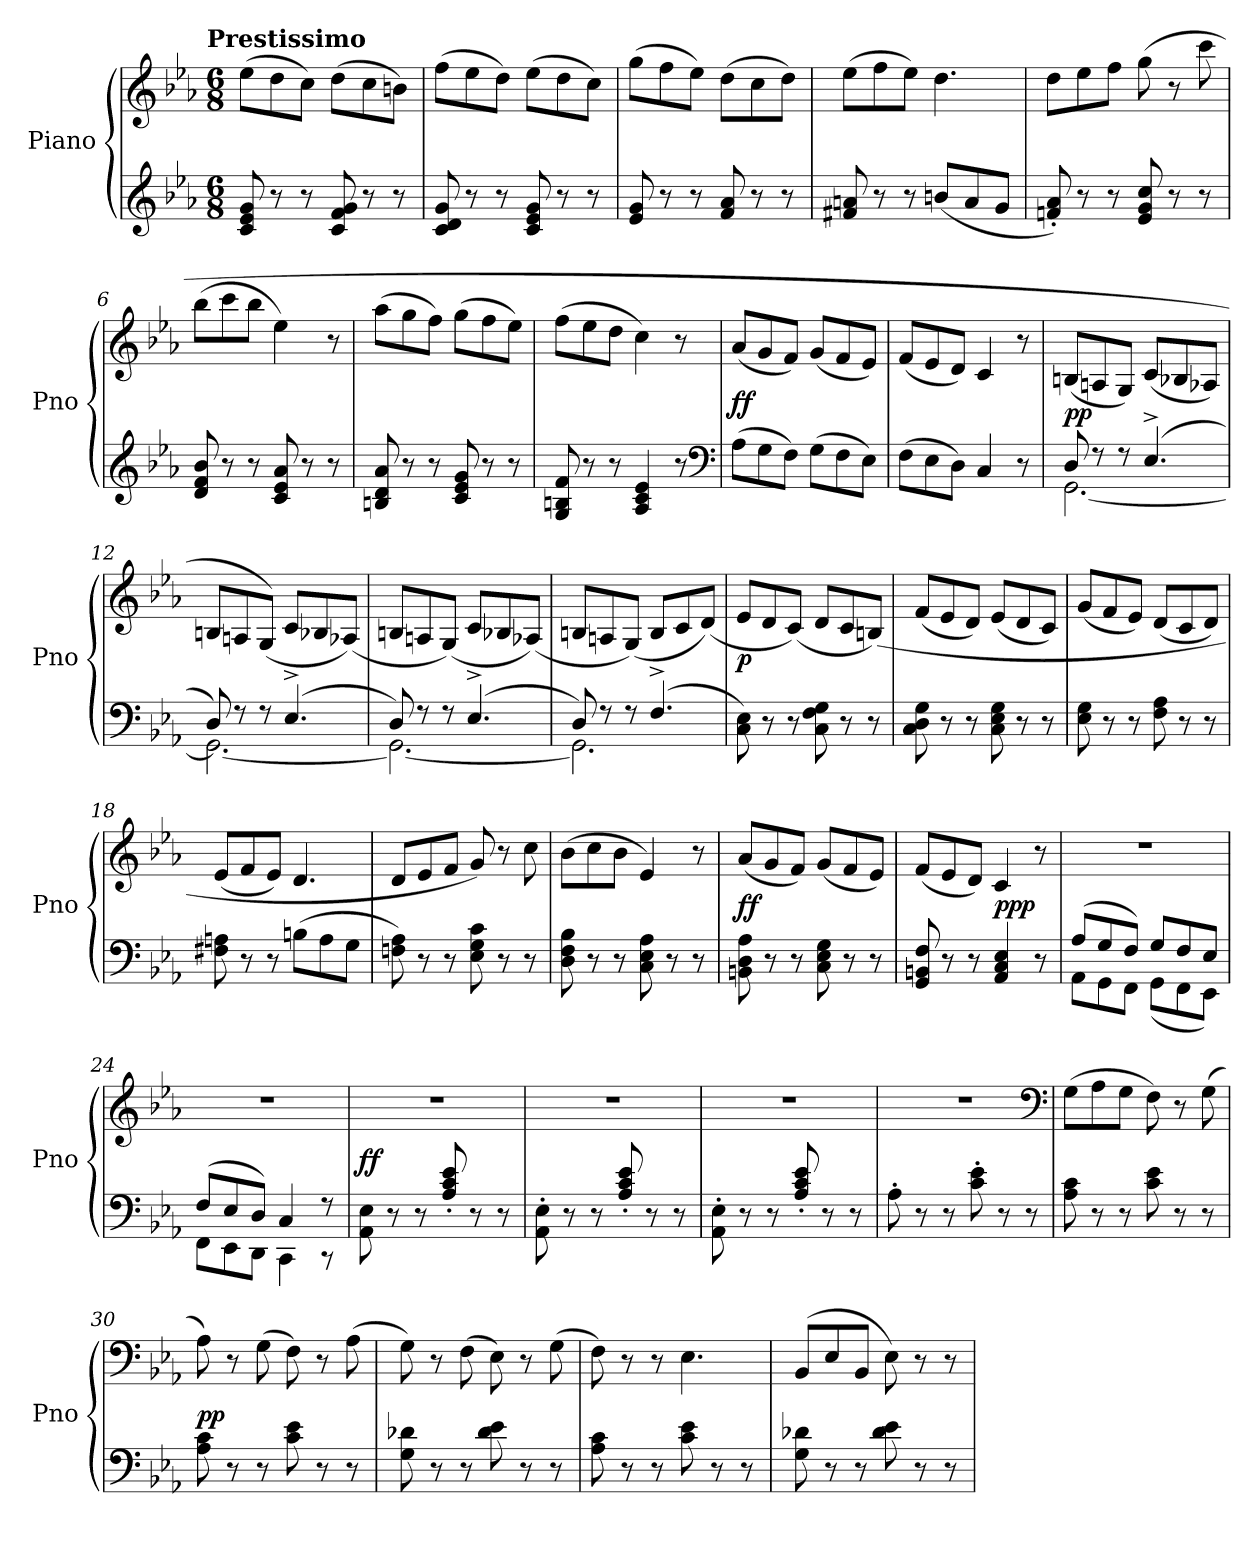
**kern	**kern	**dynam
*part1	*part1	*part1
*staff2	*staff1	*staff1/2
*I"Piano	*	*
*I'Pno	*	*
*clefG2	*clefG2	*
*k[b-e-a-]	*k[b-e-a-]	*
!!LO:TX:omd:t=Prestissimo
*M6/8	*M6/8	*
*MM220	*MM220	*
=1	=1	=1
8c/ 8e-/ 8g/	(8ee-\L	.
8r	8dd\	.
8r	8cc\J)	.
8c/ 8f/ 8g/	(8dd\L	.
8r	8cc\	.
8r	8bn\J)	.
=2	=2	=2
8c/ 8d/ 8g/	(8ff\L	.
8r	8ee-\	.
8r	8dd\J)	.
8c/ 8e-/ 8g/	(8ee-\L	.
8r	8dd\	.
8r	8cc\J)	.
=3	=3	=3
8e-/ 8g/	(8gg\L	.
8r	8ff\	.
8r	8ee-\J)	.
8f/ 8a-/	(8dd\L	.
8r	8cc\	.
8r	8dd\J)	.
=4	=4	=4
8f#X/ 8an/	(8ee-\L	.
8r	8ff\	.
8r	8ee-\J)	.
(8bn/L	4.dd\	.
8a/	.	.
8g/J	.	.
=5	=5	=5
8fn'/ 8a-'/)	8dd\L	.
8r	8ee-\	.
8r	8ff\J	.
8e-/ 8g/ 8cc/	(8gg\	.
8r	8r	.
8r	8ccc\	.
=6	=6	=6
8d/ 8f/ 8b-/	(8bb-\L	.
8r	8ccc\	.
8r	8bb-\J	.
8c/ 8e-/ 8a-/	4ee-\)	.
8r	.	.
8r	8r	.
=7	=7	=7
8Bn/ 8d/ 8a-/	(8aa-\L	.
8r	8gg\	.
8r	8ff\J)	.
8c/ 8e-/ 8g/	(8gg\L	.
8r	8ff\	.
8r	8ee-\J)	.
=8	=8	=8
8G/ 8Bn/ 8f/	(8ff\L	.
8r	8ee-\	.
8r	8dd\J	.
4A-/ 4c/ 4e-/	4cc\)	.
8r	8r	.
*clefF4	*	*
=9	=9	=9
(8A-\L	(8a-/L	ff
8G\	8g/	.
8F\J)	8f/J)	.
(8G\L	(8g/L	.
8F\	8f/	.
8E-\J)	8e-/J)	.
=10	=10	=10
(8F\L	(8f/L	.
8E-\	8e-/	.
8D\J)	8d/J)	.
4C/	4c/	.
8r	8r	.
=11	=11	=11
*^	*	*
8D/	[2.GG\	(8Bn/L	pp
8r	.	8An/	.
8r	.	8G/J)	.
(4.E-^/	.	(8c/L	.
.	.	8B-X/	.
.	.	8A-X/J)	.
=12	=12	=12	=12
8D/)	2.GG\_	8Bn/L	.
8r	.	8An/	.
8r	.	(8G/J)	.
(4.E-^/	.	8c/L	.
.	.	8B-X/	.
.	.	(8A-X/J)	.
=13	=13	=13	=13
8D/)	2.GG\_	8Bn/L	.
8r	.	8An/	.
8r	.	(8G/J)	.
(4.E-^/	.	8c/L	.
.	.	8B-X/	.
.	.	(8A-X/J)	.
=14	=14	=14	=14
8D/)	2.GG\]	8Bn/L	.
8r	.	8An/	.
8r	.	(8G/J)	.
(4.F^/	.	8B/L	.
.	.	8c/	.
.	.	(8d/J)	.
*v	*v	*	*
=15	=15	=15
8C\ 8E-\)	8e-/L	p
8r	8d/	.
8r	(8c/J)	.
8C\ 8F\ 8G\	8d/L	.
8r	8c/	.
8r	(8Bn/J)	.
=16	=16	=16
8C\ 8D\ 8G\	(8f/L	.
8r	8e-/	.
8r	8d/J)	.
8C\ 8E-\ 8G\	(8e-/L	.
8r	8d/	.
8r	8c/J)	.
=17	=17	=17
8E-\ 8G\	(8g/L	.
8r	8f/	.
8r	8e-/J)	.
8F\ 8A-\	(8d/L	.
8r	8c/	.
8r	8d/J)	.
=18	=18	=18
8F#X\ 8An\	(8e-/L	.
8r	8f/	.
8r	8e-/J)	.
(8Bn\L	4.d/	.
8A\	.	.
8G\J	.	.
=19	=19	=19
8Fn\ 8A-\)	8d/L	.
8r	8e-/	.
8r	8f/J	.
8E-\ 8G\ 8c\	8g/)	.
8r	8r	.
8r	8cc\	.
=20	=20	=20
8D\ 8F\ 8B-\	(8b-\L	.
8r	8cc\	.
8r	8b-\J	.
8C\ 8E-\ 8A-\	4e-/)	.
8r	.	.
8r	8r	.
=21	=21	=21
8BBn\ 8D\ 8A-\	(8a-/L	ff
8r	8g/	.
8r	8f/J)	.
8C\ 8E-\ 8G\	(8g/L	.
8r	8f/	.
8r	8e-/J)	.
=22	=22	=22
8GG/ 8BBn/ 8F/	(8f/L	.
8r	8e-/	.
8r	8d/J)	.
4AA-/ 4C/ 4E-/	4c/	ppp
8r	8r	.
=23	=23	=23
*^	*	*
(8A-/L	8AA-\L	2.r	.
8G/	8GG\	.	.
8F/J)	8FF\J	.	.
8G/L	(8GG\L	.	.
8F/	8FF\	.	.
8E-/J	8EE-\J)	.	.
=24	=24	=24	=24
(8F/L	8FF\L	2.r	.
8E-/	8EE-\	.	.
8D/J)	8DD\J	.	.
4C/	4CC\	.	.
8r	8r	.	.
*v	*v	*	*
=25	=25	=25
8AA-\ 8E-\	2.r	ff
8r	.	.
8r	.	.
8A-'/ 8c'/ 8e-'/	.	.
8r	.	.
8r	.	.
=26	=26	=26
8AA-'\ 8E-'\	2.r	.
8r	.	.
8r	.	.
8A-'/ 8c'/ 8e-'/	.	.
8r	.	.
8r	.	.
=27	=27	=27
8AA-'\ 8E-'\	2.r	.
8r	.	.
8r	.	.
8A-'/ 8c'/ 8e-'/	.	.
8r	.	.
8r	.	.
=28	=28	=28
8A-'\	2.r	.
8r	.	.
8r	.	.
8c'\ 8e-'\	.	.
8r	.	.
8r	.	.
*	*clefF4	*
=29	=29	=29
8A-\ 8c\	(8G\L	.
8r	8A-\	.
8r	8G\J	.
8c\ 8e-\	8F\)	.
8r	8r	.
8r	(8G\	.
=30	=30	=30
8A-\ 8c\	8A-\)	pp
8r	8r	.
8r	(8G\	.
8c\ 8e-\	8F\)	.
8r	8r	.
8r	(8A-\	.
=31	=31	=31
8G\ 8d-X\	8G\)	.
8r	8r	.
8r	(8F\	.
8d-\ 8e-\	8E-\)	.
8r	8r	.
8r	(8G\	.
=32	=32	=32
8A-\ 8c\	8F\)	.
8r	8r	.
8r	8r	.
8c\ 8e-\	4.E-\	.
8r	.	.
8r	.	.
=33	=33	=33
8G\ 8d-X\	(8BB-/L	.
8r	8E-/	.
8r	8BB-/J	.
8d-\ 8e-\	8E-\)	.
8r	8r	.
8r	8r	.
=	=	=
*-	*-	*-
